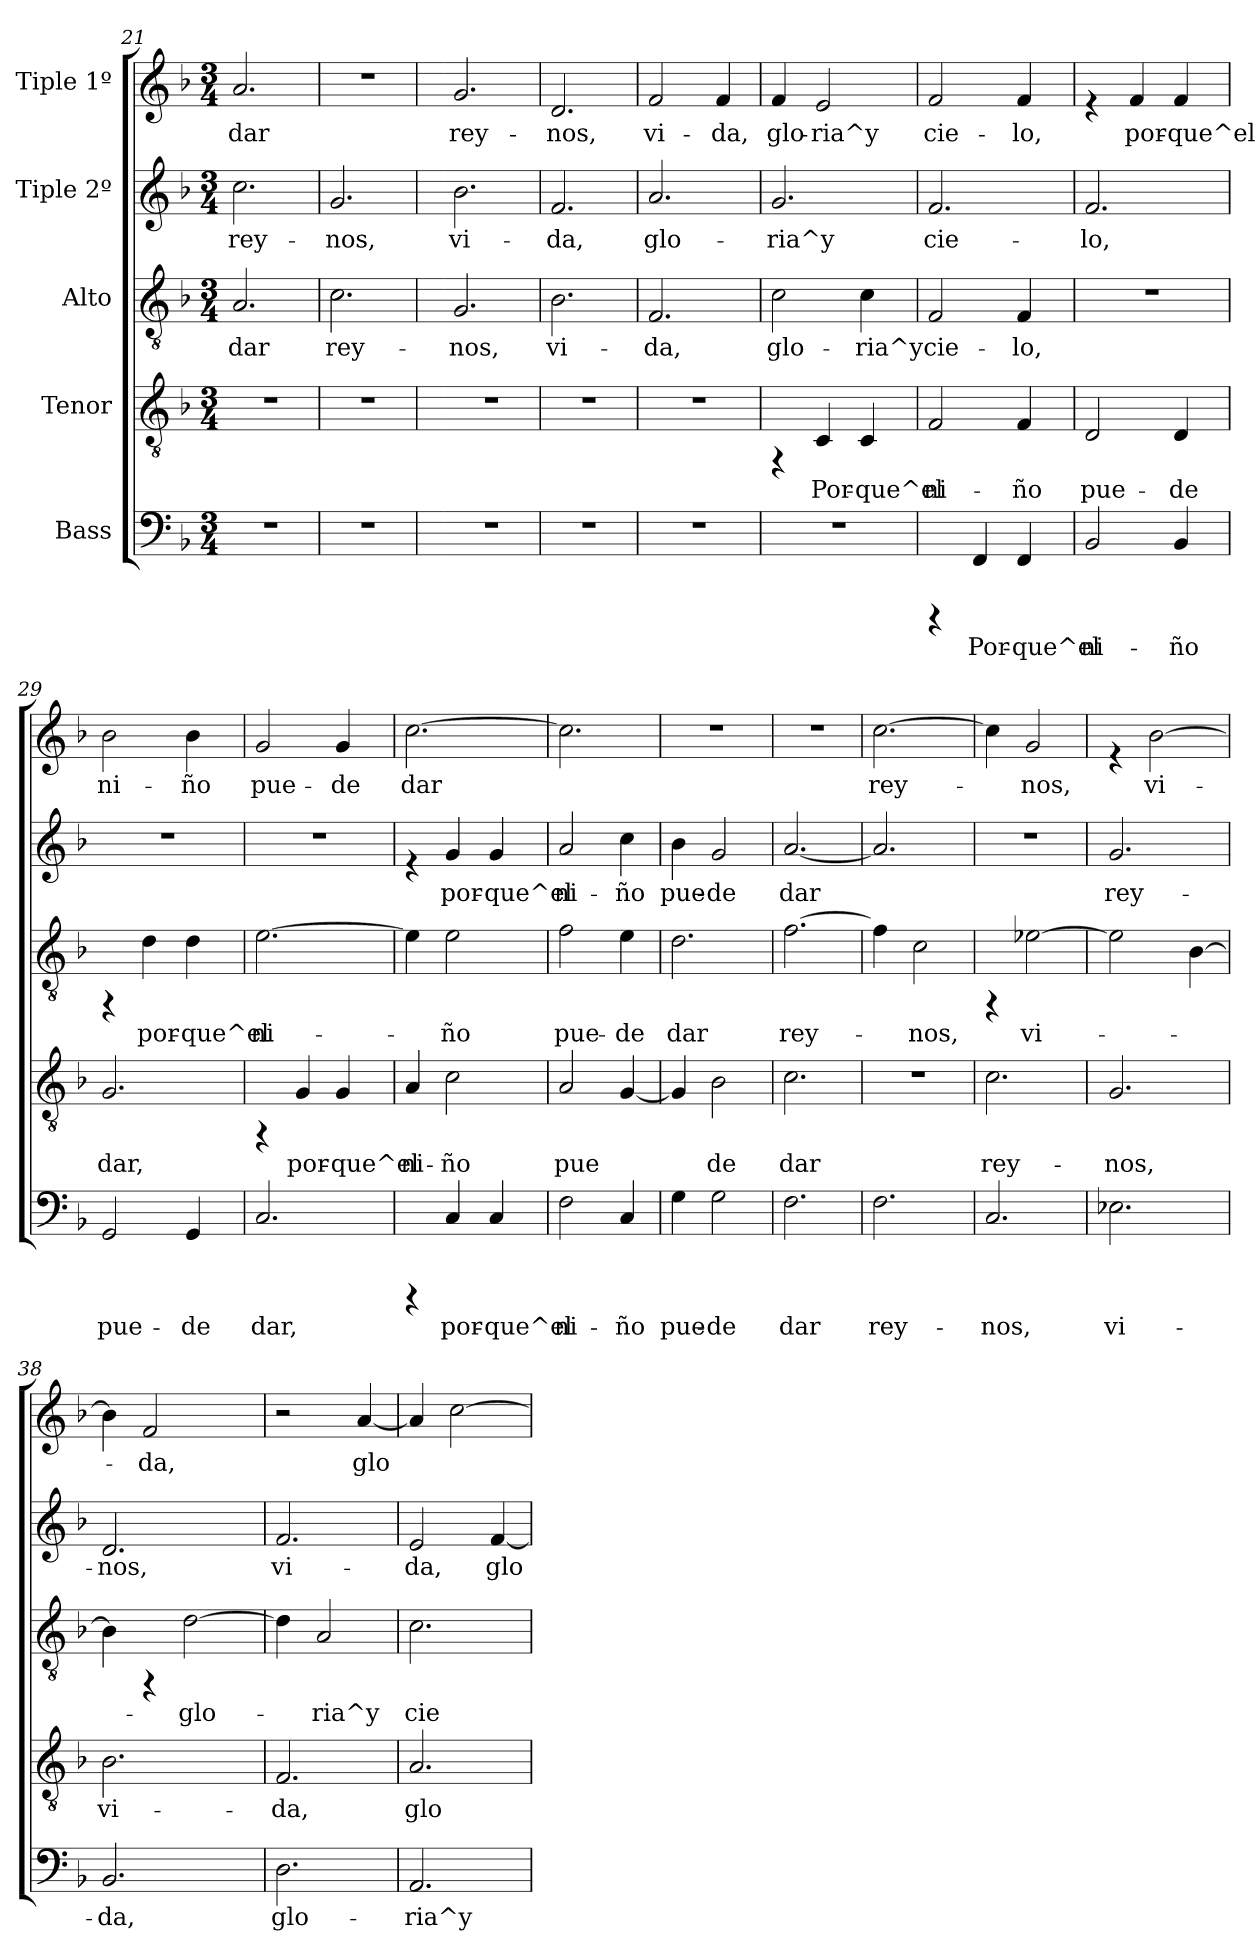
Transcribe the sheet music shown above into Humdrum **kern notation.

**kern	**text	**kern	**text	**kern	**text	**kern	**text	**kern	**text
*part5	*part5	*part4	*part4	*part3	*part3	*part2	*part2	*part1	*part1
*staff5	*staff5	*staff4	*staff4	*staff3	*staff3	*staff2	*staff2	*staff1	*staff1
*I"Bass	*	*I"Tenor	*	*I"Alto	*	*I"Tiple 2º	*	*I"Tiple 1º	*
*clefF4	*	*clefGv2	*	*clefGv2	*	*clefG2	*	*clefG2	*
*k[b-]	*	*k[b-]	*	*k[b-]	*	*k[b-]	*	*k[b-]	*
*F:	*	*F:	*	*F:	*	*F:	*	*F:	*
*M3/4	*	*M3/4	*	*M3/4	*	*M3/4	*	*M3/4	*
=21	=21	=21	=21	=21	=21	=21	=21	=21	=21
!	!	!	!	!	!LO:LY:b:cj	!	!LO:LY:b:cj	!	!LO:LY:b:cj
2.r	.	2.r	.	2.A/	dar	2.cc\	rey-	2.a/	dar
!!LO:LB:g=z
=22	=22	=22	=22	=22	=22	=22	=22	=22	=22
!	!	!	!	!	!LO:LY:b:cj	!	!LO:LY:b:cj	!	!
2.r	.	2.r	.	2.c\	rey-	2.g/	-nos,	2.r	.
=23	=23	=23	=23	=23	=23	=23	=23	=23	=23
!	!	!	!	!	!LO:LY:b:cj	!	!LO:LY:b:cj	!	!LO:LY:b:cj
2.r	.	2.r	.	2.G/	-nos,	2.b-\	vi-	2.g/	rey-
=24	=24	=24	=24	=24	=24	=24	=24	=24	=24
!	!	!	!	!	!LO:LY:b:cj	!	!LO:LY:b:cj	!	!LO:LY:b:cj
2.r	.	2.r	.	2.B-\	vi-	2.f/	-da,	2.d/	-nos,
=25	=25	=25	=25	=25	=25	=25	=25	=25	=25
!	!	!	!	!	!LO:LY:b:cj	!	!LO:LY:b:cj	!	!LO:LY:b:cj
2.r	.	2.r	.	2.F/	-da,	2.a/	glo-	2f/	vi-
!	!	!	!	!	!	!	!	!	!LO:LY:b:cj
.	.	.	.	.	.	.	.	4f/	-da,
=26	=26	=26	=26	=26	=26	=26	=26	=26	=26
!	!	!	!	!	!LO:LY:b:cj	!	!LO:LY:b:cj	!	!LO:LY:b:cj
2.r	.	4rEE	.	2c\	glo-	2.g/	-ria^y	4f/	glo-
!	!	!	!LO:LY:b:cj	!	!	!	!	!	!LO:LY:b:cj
.	.	4C/	Por-	.	.	.	.	2e/	-ria^y
!	!	!	!LO:LY:b:cj	!	!LO:LY:b:cj	!	!	!	!
.	.	4C/	-que^el	4c\	-ria^y	.	.	.	.
=27	=27	=27	=27	=27	=27	=27	=27	=27	=27
!	!	!	!LO:LY:b:cj	!	!LO:LY:b:cj	!	!LO:LY:b:cj	!	!LO:LY:b:cj
4rBBBB	.	2F/	ni-	2F/	cie-	2.f/	cie-	2f/	cie-
!	!LO:LY:b:cj	!	!	!	!	!	!	!	!
4FF/	Por-	.	.	.	.	.	.	.	.
!	!LO:LY:b:cj	!	!LO:LY:b:cj	!	!LO:LY:b:cj	!	!	!	!LO:LY:b:cj
4FF/	-que^el	4F/	-ño	4F/	-lo,	.	.	4f/	-lo,
=28	=28	=28	=28	=28	=28	=28	=28	=28	=28
!	!LO:LY:b:cj	!	!LO:LY:b:cj	!	!	!	!LO:LY:b:cj	!	!
2BB-/	ni-	2D/	pue-	2.r	.	2.f/	-lo,	4re	.
!	!	!	!	!	!	!	!	!	!LO:LY:b:cj
.	.	.	.	.	.	.	.	4f/	por-
!	!LO:LY:b:cj	!	!LO:LY:b:cj	!	!	!	!	!	!LO:LY:b:cj
4BB-/	-ño	4D/	-de	.	.	.	.	4f/	-que^el
!!LO:LB:g=z
=29	=29	=29	=29	=29	=29	=29	=29	=29	=29
!	!LO:LY:b:cj	!	!LO:LY:b:cj	!	!	!	!	!	!LO:LY:b:cj
2GG/	pue-	2.G/	dar,	4rEE	.	2.r	.	2b-\	ni-
!	!	!	!	!	!LO:LY:b:cj	!	!	!	!
.	.	.	.	4d\	por-	.	.	.	.
!	!LO:LY:b:cj	!	!	!	!LO:LY:b:cj	!	!	!	!LO:LY:b:cj
4GG/	-de	.	.	4d\	-que^el	.	.	4b-\	-ño
=30	=30	=30	=30	=30	=30	=30	=30	=30	=30
!	!LO:LY:b:cj	!	!	!	!LO:LY:b:cj	!	!	!	!LO:LY:b:cj
2.C/	dar,	4rEE	.	[>2.e\	ni-	2.r	.	2g/	pue-
!	!	!	!LO:LY:b:cj	!	!	!	!	!	!
.	.	4G/	por-	.	.	.	.	.	.
!	!	!	!LO:LY:b:cj	!	!	!	!	!	!LO:LY:b:cj
.	.	4G/	-que^el	.	.	.	.	4g/	-de
=31	=31	=31	=31	=31	=31	=31	=31	=31	=31
!	!	!	!LO:LY:b:cj	!	!	!	!	!	!LO:LY:b:cj
4rBBBB	.	4A/	ni-	4e\]	.	4re	.	[>2.cc\	dar
!	!LO:LY:b:cj	!	!LO:LY:b:cj	!	!LO:LY:b:cj	!	!LO:LY:b:cj	!	!
4C/	por-	2c\	-ño	2e\	-ño	4g/	por-	.	.
!	!LO:LY:b:cj	!	!	!	!	!	!LO:LY:b:cj	!	!
4C/	-que^el	.	.	.	.	4g/	-que^el	.	.
=32	=32	=32	=32	=32	=32	=32	=32	=32	=32
!	!LO:LY:b:cj	!	!LO:LY:b:cj	!	!LO:LY:b:cj	!	!LO:LY:b:cj	!	!
2F\	ni-	2A/	pue-	2f\	pue-	2a/	ni-	2.cc\]	.
!	!LO:LY:b:cj	!	!LO:LY:b:cj	!	!LO:LY:b:cj	!	!LO:LY:b:cj	!	!
4C/	-ño	[<4G/	--	4e\	-de	4cc\	-ño	.	.
=33	=33	=33	=33	=33	=33	=33	=33	=33	=33
!	!LO:LY:b:cj	!	!	!	!LO:LY:b:cj	!	!LO:LY:b:cj	!	!
4G\	pue-	4G/]	.	2.d\	dar	4b-\	pue-	2.r	.
!	!LO:LY:b:cj	!	!LO:LY:b:cj	!	!	!	!LO:LY:b:cj	!	!
2G\	-de	2B-\	-de	.	.	2g/	-de	.	.
=34	=34	=34	=34	=34	=34	=34	=34	=34	=34
!	!LO:LY:b:cj	!	!LO:LY:b:cj	!	!LO:LY:b:cj	!	!LO:LY:b:cj	!	!
2.F\	dar	2.c\	dar	[>2.f\	rey-	[<2.a/	dar	2.r	.
=35	=35	=35	=35	=35	=35	=35	=35	=35	=35
!	!LO:LY:b:cj	!	!	!	!	!	!	!	!LO:LY:b:cj
2.F\	rey-	2.r	.	4f\]	.	2.a/]	.	[>2.cc\	rey-
!	!	!	!	!	!LO:LY:b:cj	!	!	!	!
.	.	.	.	2c\	-nos,	.	.	.	.
!!LO:PB:g=z
=36	=36	=36	=36	=36	=36	=36	=36	=36	=36
!	!LO:LY:b:cj	!	!LO:LY:b:cj	!	!	!	!	!	!
2.C/	-nos,	2.c\	rey-	4rEE	.	2.r	.	4cc\]	.
!	!	!	!	!	!LO:LY:b:cj	!	!	!	!LO:LY:b:cj
.	.	.	.	[>2e-X\	vi-	.	.	2g/	-nos,
=37	=37	=37	=37	=37	=37	=37	=37	=37	=37
!	!LO:LY:b:cj	!	!LO:LY:b:cj	!	!	!	!LO:LY:b:cj	!	!
2.E-X\	vi-	2.G/	-nos,	2e-\]	.	2.g/	rey-	4re	.
!	!	!	!	!	!	!	!	!	!LO:LY:b:cj
.	.	.	.	.	.	.	.	[>2b-\	vi-
.	.	.	.	[>4B-\	.	.	.	.	.
=38	=38	=38	=38	=38	=38	=38	=38	=38	=38
!	!LO:LY:b:cj	!	!LO:LY:b:cj	!	!	!	!LO:LY:b:cj	!	!
2.BB-/	-da,	2.B-\	vi-	4B-\]	.	2.d/	-nos,	4b-\]	.
!	!	!	!	!	!	!	!	!	!LO:LY:b:cj
.	.	.	.	4rEE	.	.	.	2f/	-da,
!	!	!	!	!	!LO:LY:b:cj	!	!	!	!
.	.	.	.	[>2d\	-glo-	.	.	.	.
4ryy	.	4ryy	.	.	.	4ryy	.	4ryy	.
=39	=39	=39	=39	=39	=39	=39	=39	=39	=39
!	!LO:LY:b:cj	!	!LO:LY:b:cj	!	!	!	!LO:LY:b:cj	!	!
2.D\	glo-	2.F/	-da,	4d\]	.	2.f/	vi-	2r	.
!	!	!	!	!	!LO:LY:b:cj	!	!	!	!
.	.	.	.	2A/	-ria^y	.	.	.	.
!	!	!	!	!	!	!	!	!	!LO:LY:b:cj
.	.	.	.	.	.	.	.	[<4a/	glo-
=40	=40	=40	=40	=40	=40	=40	=40	=40	=40
!	!LO:LY:b:cj	!	!LO:LY:b:cj	!	!LO:LY:b:cj	!	!LO:LY:b:cj	!	!
2.AA/	-ria^y	2.A/	glo-	2.c\	cie-	2e/	-da,	4a/]	.
!	!	!	!	!	!	!	!	!	!LO:LY:b:cj
.	.	.	.	.	.	.	.	[>2cc\	--
!	!	!	!	!	!	!	!LO:LY:b:cj	!	!
.	.	.	.	.	.	[<4f/	glo-	.	.
=	=	=	=	=	=	=	=	=	=
*-	*-	*-	*-	*-	*-	*-	*-	*-	*-
